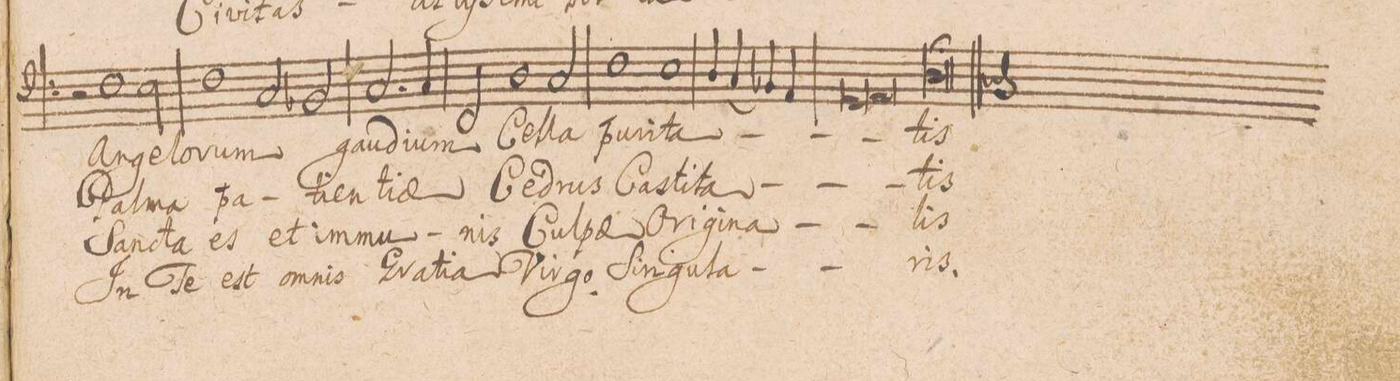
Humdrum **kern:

**kern	**text	**text	**text	**text
*I"BASSVS.	*	*	*	*
*clefF4	*	*	*	*
*k[]	*	*	*	*
*met(C|)	*	*	*	*
*M2/1	*	*	*	*
2r	.	.	.	.
1F	an-	Pal-	San-	In
2E\	-ge-	-ma	-cta	Te
=12-	=12-	=12-	=12-	=12-
1F	-lo-	pa-	es	est
2C/	-rum	.	et	om-
2BB-X/	.	-tien-	im-	-nis
=13-	=13-	=13-	=13-	=13-
2.C/	gau-	-tiae	-mu-	Gra-
4C/	-di-	.	.	-ti-
2FF/	-um	.	-nis	-a
1D\	Cel-	Ce-	Cul-	Vir-
=14-	=14-	=14-	=14-	=14-
2C/	-la	-drus	-pae	-go
1F	pu-	Ca-	O-	Sin-
=15-	=15-	=15-	=15-	=15-
1E	-ri-	-sti-	-ri-	-gu-
(<4D/	-ta-	-ta-	-gi-	-la-
4C/	.	.	-na-	.
4BB-X/	.	.	.	.
4AA/)	.	.	.	.
=16-	=16-	=16-	=16-	=16-
*lig	*	*	*	*
1GG	.	.	.	.
1AA	.	.	.	.
*Xlig	*	*	*	*
=17-	=17-	=17-	=17-	=17-
0D;>	-tis	-tis	-lis	-ris.
==	==	==	==	==
*-	*-	*-	*-	*-
